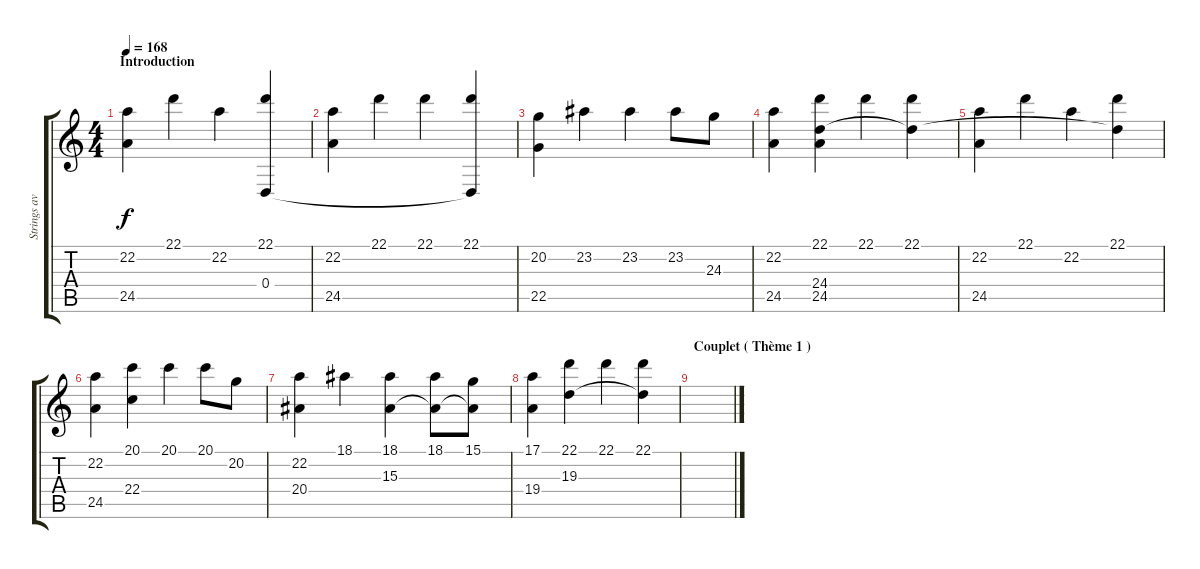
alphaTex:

\track ("Strings avec reverb" "Strings av") {instrument stringensemble1}
\staff {score tabs}
\tuning (E4 B3 G3 D3 A2 E2) {hide}
\ts (4 4)
\section ("" "Introduction")
\tempo 168
\clef g2
\ks c
(22.2 24.5).4{dy f instrument stringensemble1} 22.1.4 22.2.4 (22.1 0.4).4 |
(22.2 24.5).4 22.1.4 22.1.4 (22.1 0.4{t}).4 |
(20.2 22.5).4 23.2.4 23.2.4 23.2.8 24.3.8 |
(22.2 24.5).4 (22.1 24.4 24.5).4 22.1.4 (22.1 24.4{t}).4 |
(22.2 24.5).4 22.1.4 22.2.4 (22.1 24.4{t}).4 |
(22.2 24.5).4 (20.1 22.4).4 20.1.4 20.1.8 20.2.8 |
(22.2 20.4).4 18.1.4 (18.1 15.3).4 (18.1 15.3{t}).8 (15.1 15.3{t}).8 |
(17.1 19.4).4 (22.1 19.3).4 22.1.4 (22.1 19.3{t}).4 |
\section ("" "Couplet ( Thème 1 )")
